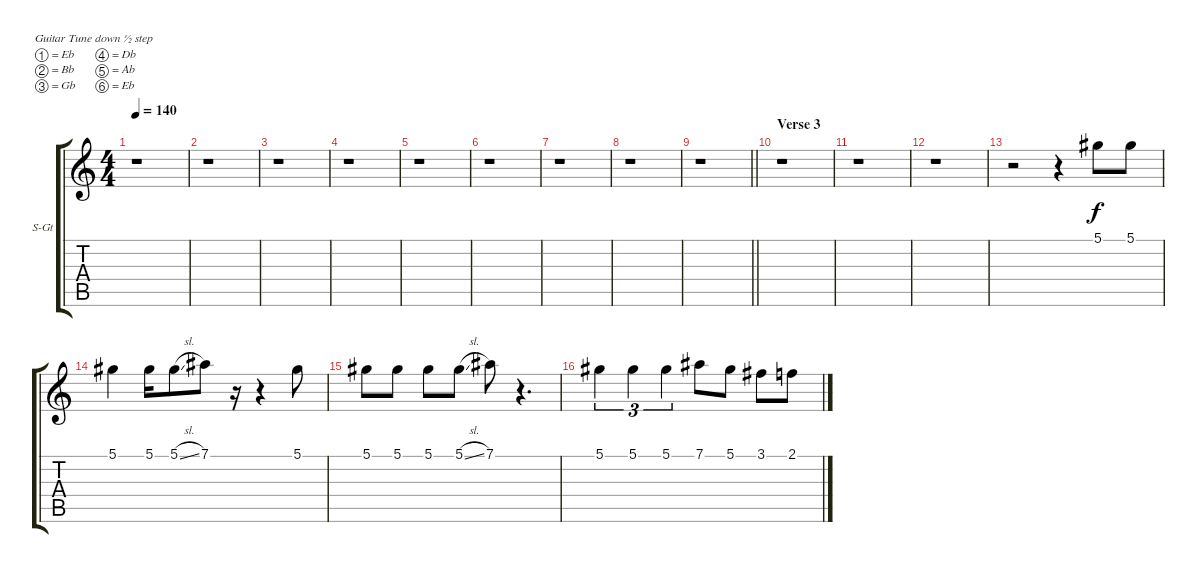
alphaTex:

\bracketExtendMode groupsimilarinstruments
\firstSystemTrackNameOrientation horizontal
\otherSystemsTrackNameOrientation horizontal
\track ("Vocals" "S-Gt") {instrument choiraahs}
\staff {score tabs}
\tuning (Eb4 Bb3 Gb3 Db3 Ab2 Eb2)
\displaytranspose 12
\ts (4 4)
\tempo 140
\clef g2
\ks c
r.1{dy f} |
r.1 |
r.1 |
r.1 |
r.1 |
r.1 |
r.1 |
r.1 |
\barLineRight lightlight
r.1 |
\section ("" "Verse 3")
r.1 |
r.1 |
r.1 |
r.2 r.4 5.1.8 5.1.8 |
5.1.4 5.1.16 5.1{sl}.8 7.1.8 r.16 r.4 5.1.8 |
5.1.8 5.1.8 5.1.8 5.1{sl}.8 7.1.8 r.4{d} |
5.1.4{tu (3 2)} 5.1.4{tu (3 2)} 5.1.4{tu (3 2)} 7.1.8 5.1.8 3.1.8 2.1.8
